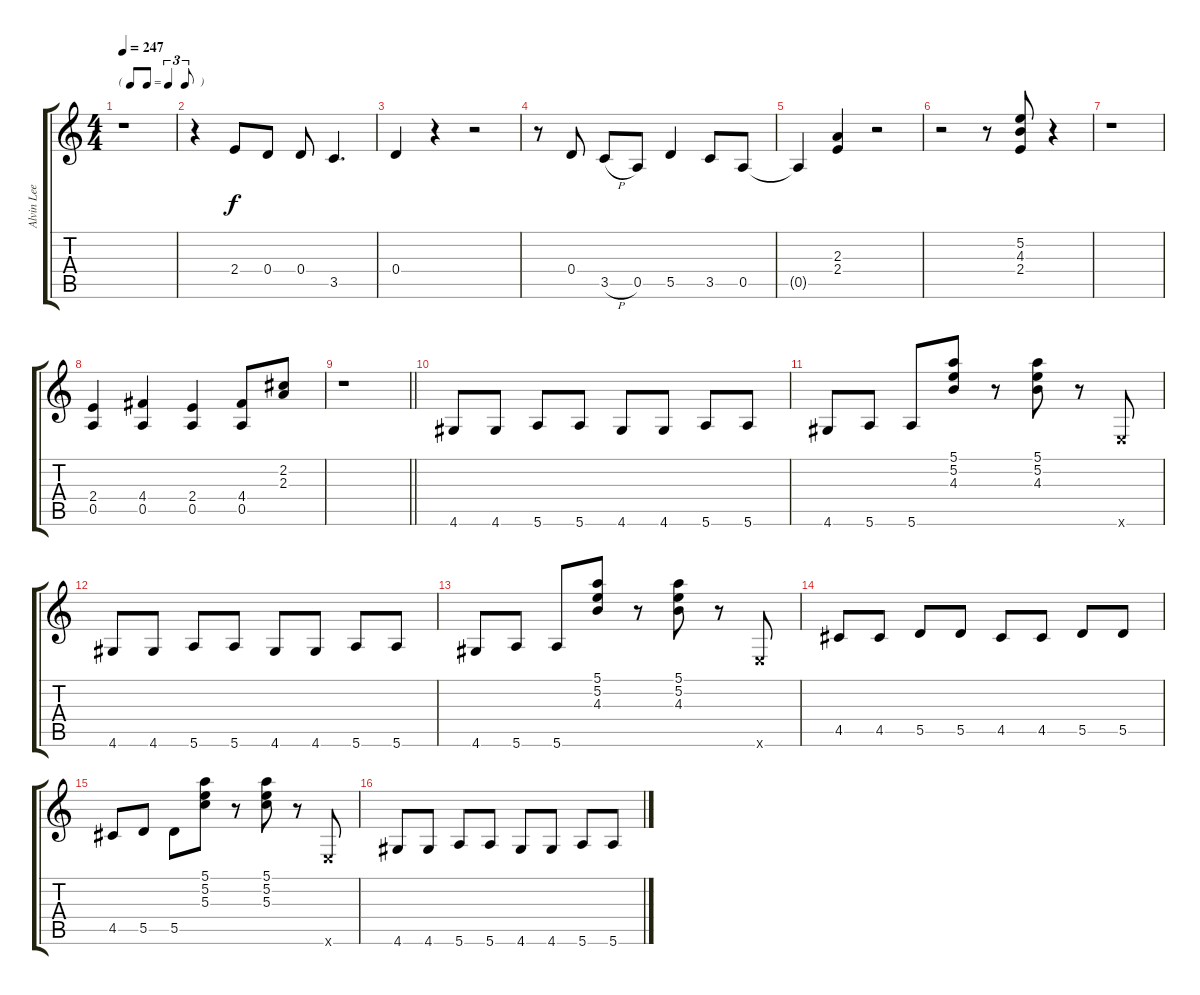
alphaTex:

\track ("Alvin Lee" "Alvin Lee") {instrument overdrivenguitar}
\staff {score tabs}
\tuning (E4 B3 G3 D3 A2 E2) {hide}
\ts (4 4)
\tf triplet8th
\tempo 247
\clef g2
\ks c
r.1{dy f} |
r.4 2.4.8 0.4.8 0.4.8 3.5.4{d} |
0.4.4 r.4 r.2 |
r.8 0.4.8 3.5{h}.8 0.5.8 5.5.4 3.5.8 0.5.8 |
0.5{t}.4 (2.3 2.4).4 r.2 |
r.2 r.8 (5.2 4.3 2.4).8 r.4 |
r.1 |
(2.4 0.5).4 (4.4 0.5).4 (2.4 0.5).4 (4.4 0.5).8 (2.2 2.3).8 |
\barLineRight lightlight
r.1 |
4.6.8 4.6.8 5.6.8 5.6.8 4.6.8 4.6.8 5.6.8 5.6.8 |
4.6.8 5.6.8 5.6.8 (5.1 5.2 4.3).8 r.8 (5.1 5.2 4.3).8 r.8 0.6{x}.8 |
4.6.8 4.6.8 5.6.8 5.6.8 4.6.8 4.6.8 5.6.8 5.6.8 |
4.6.8 5.6.8 5.6.8 (5.1 5.2 4.3).8 r.8 (5.1 5.2 4.3).8 r.8 0.6{x}.8 |
4.5.8 4.5.8 5.5.8 5.5.8 4.5.8 4.5.8 5.5.8 5.5.8 |
4.5.8 5.5.8 5.5.8 (5.1 5.2 5.3).8 r.8 (5.1 5.2 5.3).8 r.8 0.6{x}.8 |
4.6.8 4.6.8 5.6.8 5.6.8 4.6.8 4.6.8 5.6.8 5.6.8
